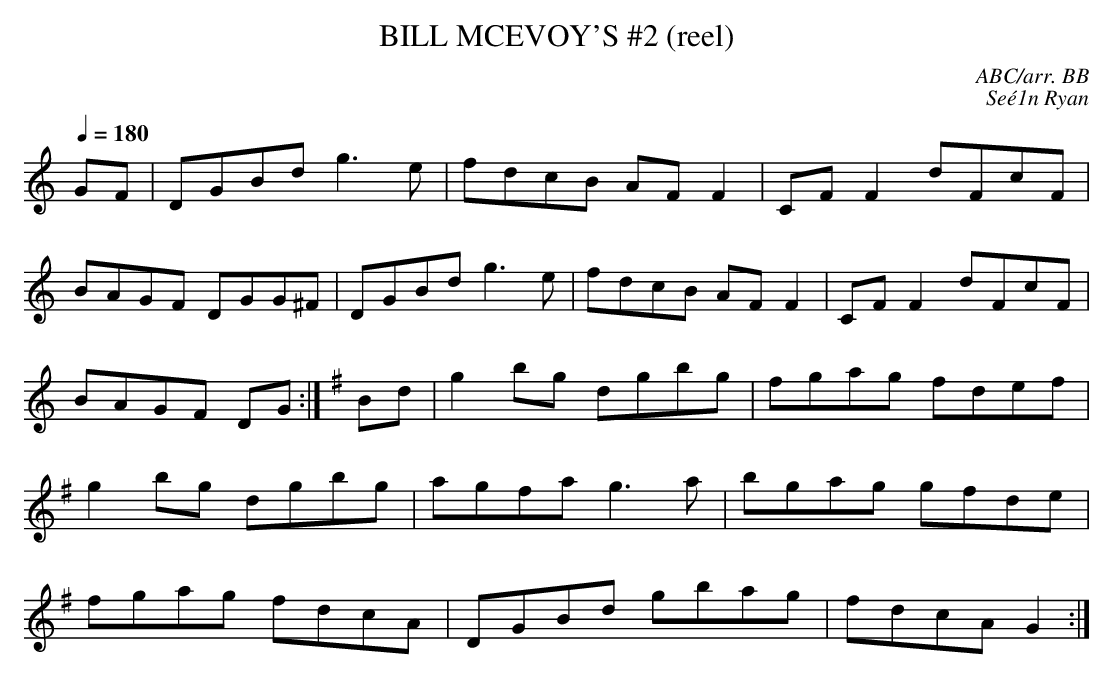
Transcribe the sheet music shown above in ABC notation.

X:1
T:BILL MCEVOY'S #2 (reel)\
C:ABC/arr. BB\
C:Se\'e1n Ryan\
Q:1/4=180\
L:1/8\
M:C\
K:Gmix\
GF|DGBd g3e|fdcB AFF2|CFF2 dFcF|BAGF DGG^F|\
DGBd g3e|fdcB AFF2|CFF2 dFcF|BAGF DG:|\
K:G\
Bd|g2bg dgbg|fgag fdef|g2bg dgbg|agfa g3a|\
bgag gfde|fgag fdcA|DGBd gbag|fdcA G2:|\
\
\
